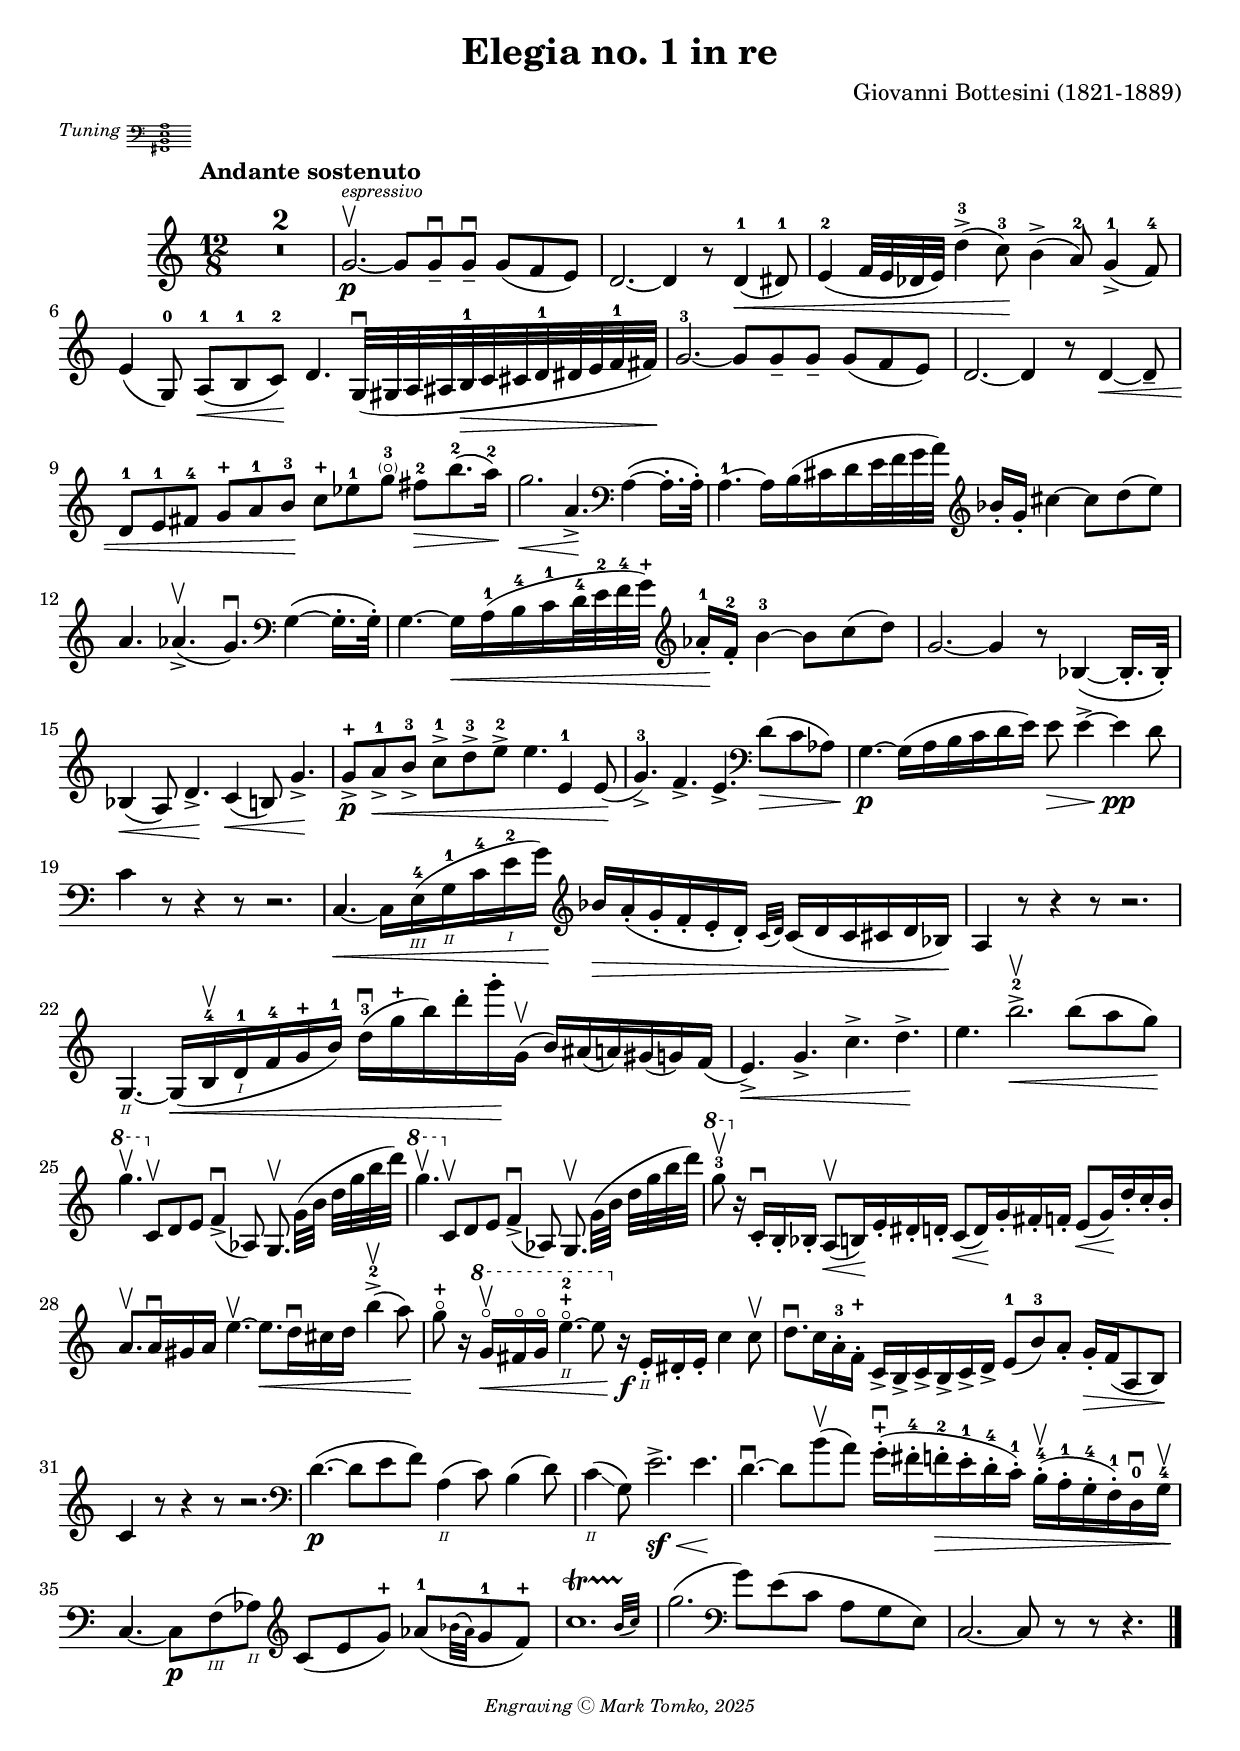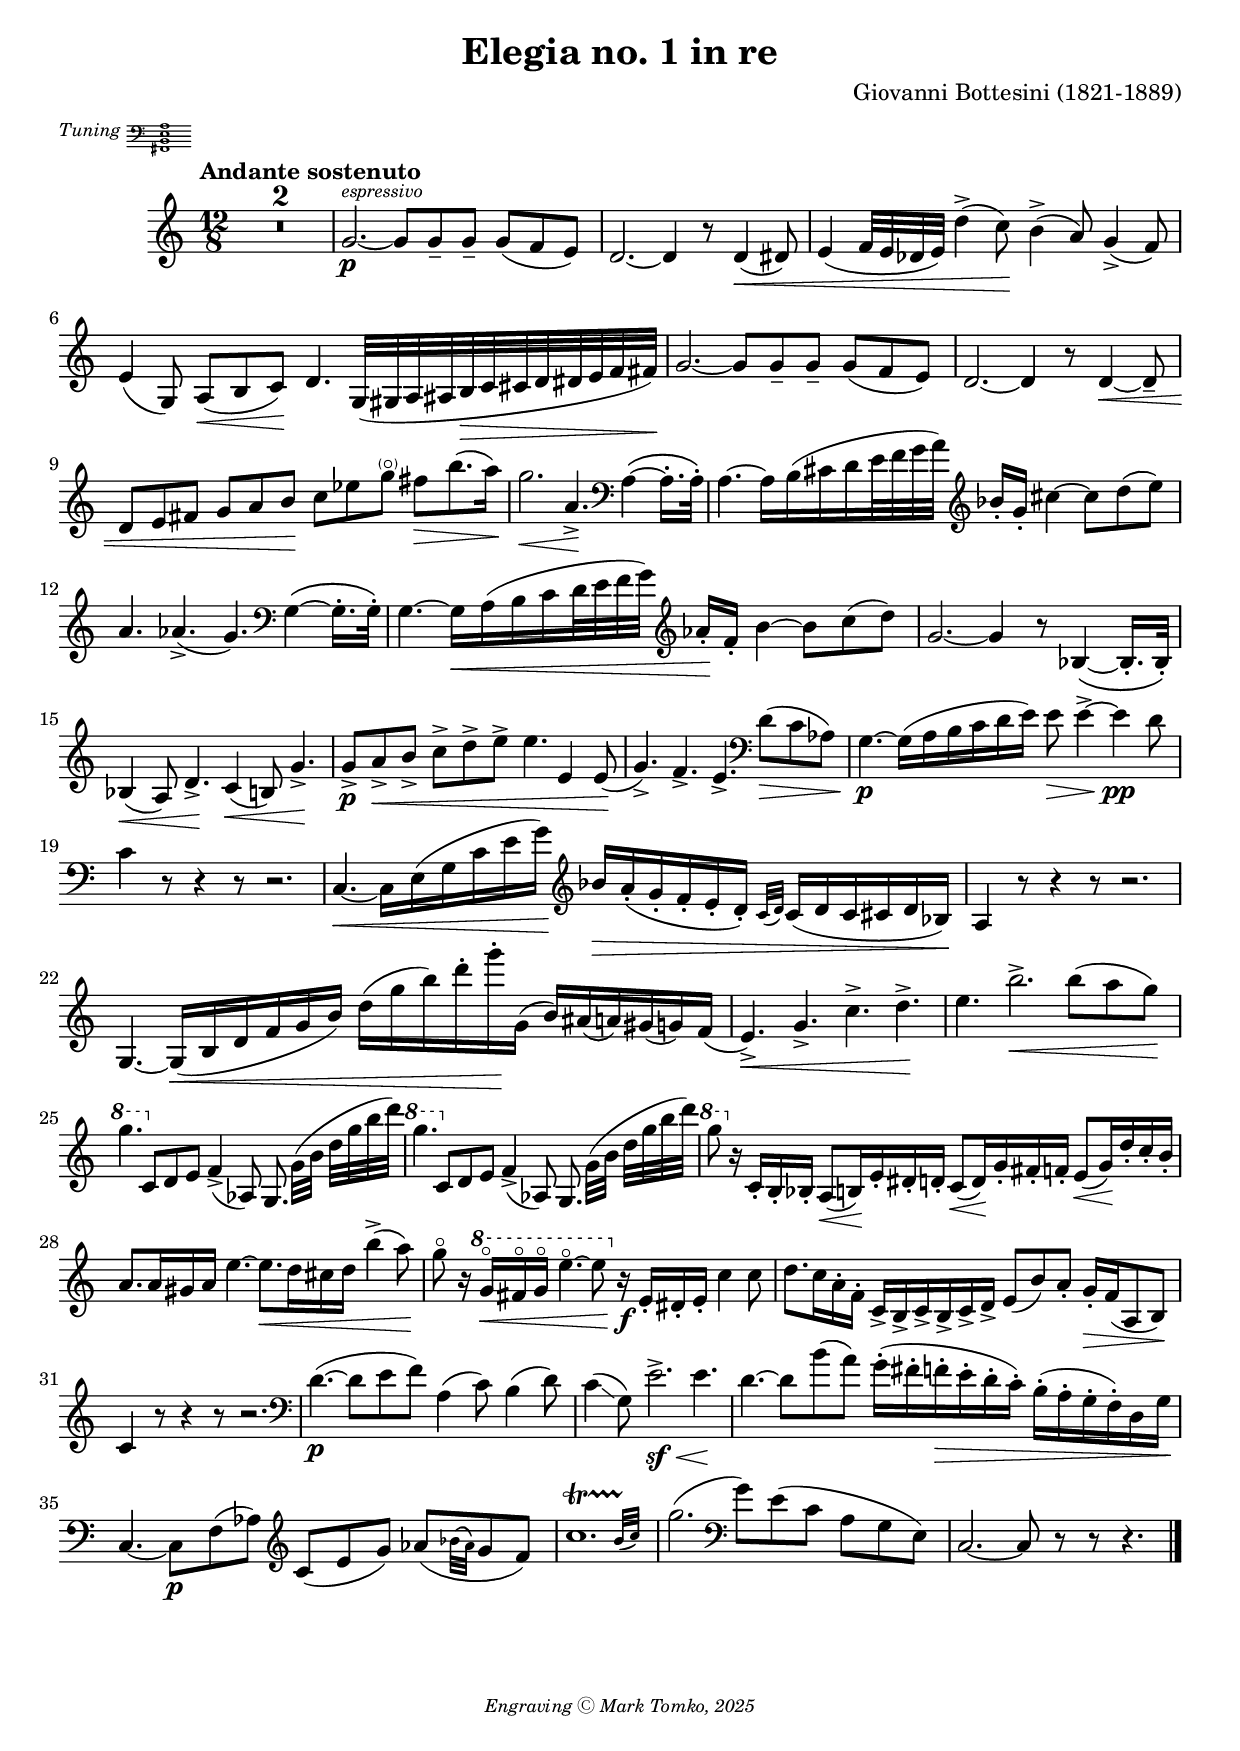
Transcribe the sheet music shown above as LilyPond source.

\version "2.24.3"

\version "2.24.3"

soloTuning =
\markup {
  \italic \tiny Tuning
  \score {
    \layout {
      indent = 0.0
    }
    \new Staff \with {
      \magnifyStaff #1/2
    } {
      \new Voice {
        \relative {
          \omit Score.TimeSignature
          \omit Score.BarLine
          \clef bass
          <<fis,1 b e a>>
        }
      }
    }
  }
}


\header {
  title = "Elegia no. 1 in re"
  composer = "Giovanni Bottesini (1821-1889)"
  meter = \soloTuning
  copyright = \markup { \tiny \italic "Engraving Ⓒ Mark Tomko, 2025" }
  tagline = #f
}

\paper {
  #(set-paper-size "a4")
}

plus = \finger \markup \fontsize #6 "+"

solonotes = \relative {
  \autoBreaksOff
  \tempo "Andante sostenuto"
  \time 12/8
  \clef treble
  \key c \major
  \compressMMRests R4.*8
  % line 1
  g'2.\p^\markup { \tiny \italic "espressivo" }\upbow~ g8 g\tenuto\downbow 8\tenuto\downbow g (f e)
  | d2.~ 4 r8 d4-1\< (dis8-1)
  | e4-2 (f32 e des e) d'4\accent-3 (c8-3)\! b4\accent (a8-2) g4\accent-1 (f8-4) \break
  % line 2
  | e4 (g,8-0) a-1\< (b-1 c-2)\! d4. g,32\downbow (gis a ais b-1\> c cis d-1 dis e f-1 fis) \!
  | g2.-3~ 8 g\tenuto g\tenuto g (f e)
  | d2.~ 4 r8 d4~\< 8\tenuto \break
  % line 3
  | d8-1 e-1 fis-4 g-\plus a-1 b-3\! c-\plus ees-1 g-3\parenthesize \flageolet fis-2\> b8.-2 (a16-2) \!
  | g2.\< a,4.\accent\! \clef bass a,4~ \(a16.-. a32-.\)
  | a4.-1~16 b (cis d e32 f g a) \clef treble bes16-. g-. cis4~ 8 d (e) \break
  % line 4
  | a,4. aes\accent\upbow (g\downbow) \clef bass g,4~\(g16.-. g32-.\)
  | g4.~16\< a-1 (b-4 c-1 d32-4 e-2 f-4 g-\plus) \clef treble aes16-.-1 \! f-.-2 b4-3~ 8 c (d)
  | g,2.~4 r8 bes,4~\(16.-. bes32-.\) \break
  % line 5
  | bes4\< (a8) d4.\accent\! c4\< (b8) g'4.\accent\!
  | g8\p\accent-\plus a\accent\<-1 b\accent-3 c\accent-1 d\accent-3 e\accent-2 e4. e,4-1 e8 \! (
  | g4.\accent-3) f\accent e\accent \clef bass d8\> (c aes)
  | g4.\p~ 16 (a b c d e) e8\> e4\accent~4\pp d8 \break
  % line 6
  | c4 r8 r4 r8 r2.
  | c,4.\<~ c16 e-4\3 (g-1\2 c-4 e-2\1 g)\! \clef treble bes\> a-. (g-. f-. e-. d-.) \grace { c32 (d) } c16 (d c cis d bes) \!
  | a4 r8 r4 r8 r2. \break
  % line 7
  | g4.\2~ 16\< (b-4\upbow d-1\1 f-4 g-\plus b-1) d-3\downbow (g-\plus b) d-. g-.\! g,,\upbow (b) ais (a) gis (g) f (
  | e4.\accent\<) g\accent c\accent d\accent \!
  | e4. b'2.\accent-2\upbow\< b8 (a g)\! \break
  % line 8
  | \ottava 1 g'4.\upbow \ottava 0 c,,,8\upbow d e f4\accent\downbow (aes,8) g8.\upbow \stemDown g'32 ([b] \stemNeutral d [g b d])
  | \ottava 1 g4.\upbow \ottava 0 c,,,8\upbow d e f4\accent\downbow (aes,8) g8.\upbow \stemDown g'32 ([b] \stemNeutral d [g b d])
  | \ottava 1 g 8-3\upbow \ottava 0 r16 c,,,-.\downbow b-. bes-. a8\upbow\< (b16)\! e-. dis-. d-. c8\< (d16)\! g-. fis-. f-. e8\< (g16)\! d'-. c-. b-. \break
  % line 9
  | a8.\upbow a16\downbow gis a e'4.\upbow~ 8.\< d16\downbow cis d b'4\accent\upbow-2 (a8) \!
  | g8^\flageolet-\plus r16 \ottava #1 g16^\flageolet\upbow\< fis^\flageolet g^\flageolet e'4.^\flageolet-\plus-2\2~ 8 \ottava #0 r16\f e,,-.\2 dis-. e-. c'4 c8\upbow
  | \stemDown d8.\downbow c16 a-.-3 f-.-\plus \stemNeutral c\accent b\accent c\accent b\accent c\accent d\accent e8-1 (b'-3) a-. g16-.\> f (a,8 b) \! \break
  % line 10
  | c4 r8 r4 r8 r2.
  | \clef bass d4.\p~ (8 e f) a,4\2 (c8) b4 (d8)
  | c4\2\glissando (g8) e'2.\sf\accent\< e4. \!
  | d4.~\downbow d8 %{\clef treble %} b'\upbow (a) g16-.-\plus\downbow (fis-.-4 f-.-2 \> e-.-1 d-.-4 c-.-1) \clef bass b-.-4\upbow (a-.-1 g-.-4 f-.-1) d-0\downbow g-4\!\upbow \break
  % line 11
  | c,4.~ 8\p f\3 (aes\2) \clef treble c (e g-\plus) \slurDown aes-1 [(\grace { \stemDown bes32 \(aes\) } \stemUp g8-1 \stemNeutral f-\plus]) \slurNeutral
  | \afterGrace c'1.\startTrillSpan {b32 ([c])\stopTrillSpan }
  | g'2. (\clef bass g,8) e (c a g e)
  | c2.~ 8 r r r4. \fine
}

\book {
  \score {
    \new Staff {
      \romanStringNumbers
      \set stringNumberOrientations = #'(down)
      \solonotes
    }
  }
}

\book {
  \bookOutputSuffix "unedited"
  \score {
    \new Staff {
      \omit Fingering
      \override Voice.StringNumber.stencil = ##f
      \set scriptDefinitions = #(cons*
                                 `(upbow . ,(acons 'stencil #f (assoc-get 'upbow default-script-alist)))
                                 `(downbow . ,(acons 'stencil #f (assoc-get 'downbow default-script-alist)))
                                 default-script-alist)
      \solonotes
    }
  }
}
